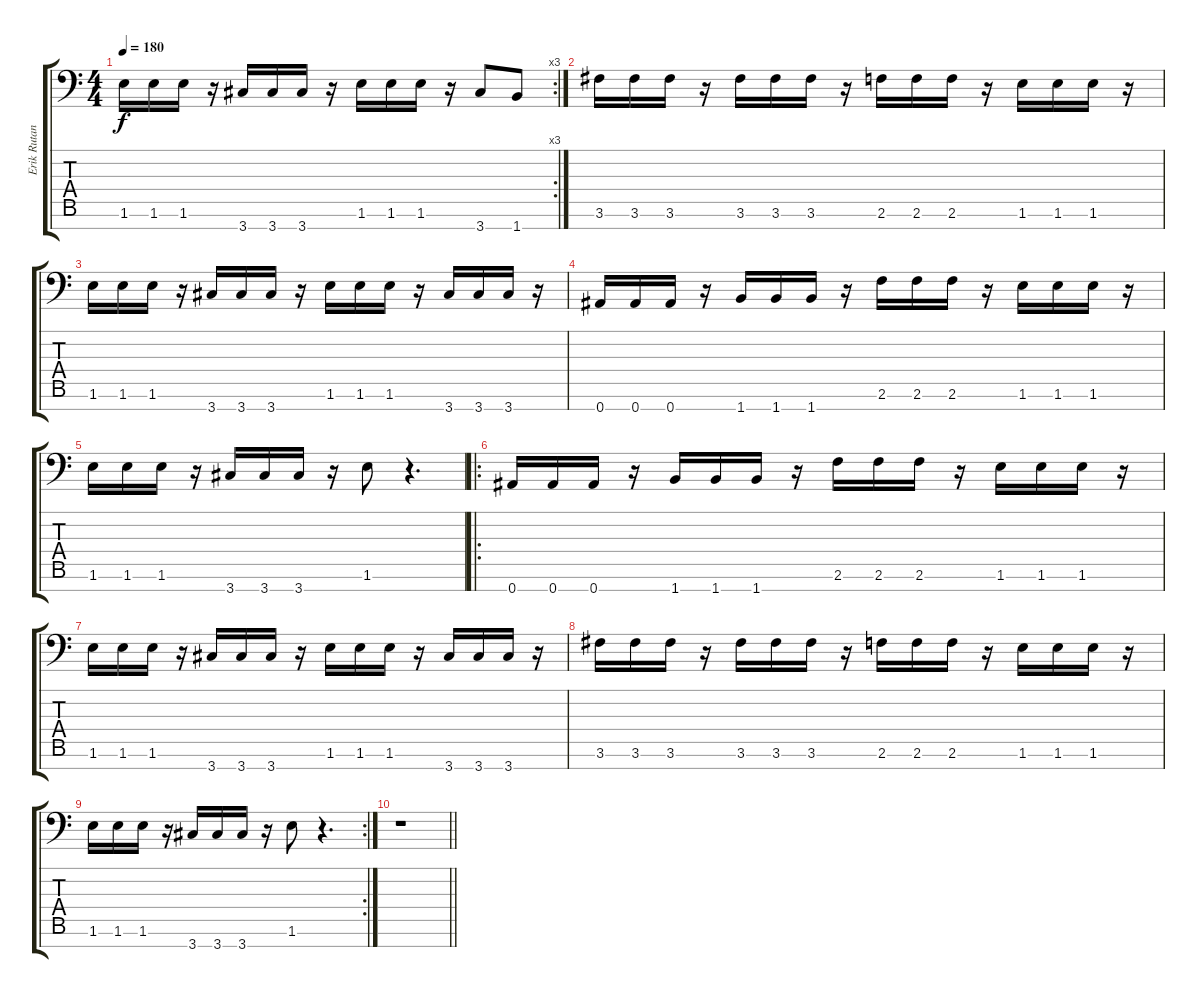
\track ("Erik Rutan" "Erik Rutan") {instrument distortionguitar}
\staff {score tabs}
\tuning (Eb4 Bb3 Gb3 Db3 Ab2 Eb2 Bb1) {hide}
\rc 3
\ts (4 4)
\tempo 180
\clef f4
\ks c
1.6.16{dy f} 1.6.16 1.6.16 r.16 3.7.16 3.7.16 3.7.16 r.16 1.6.16 1.6.16 1.6.16 r.16 3.7.8 1.7.8 |
3.6.16 3.6.16 3.6.16 r.16 3.6.16 3.6.16 3.6.16 r.16 2.6.16 2.6.16 2.6.16 r.16 1.6.16 1.6.16 1.6.16 r.16 |
1.6.16 1.6.16 1.6.16 r.16 3.7.16 3.7.16 3.7.16 r.16 1.6.16 1.6.16 1.6.16 r.16 3.7.16 3.7.16 3.7.16 r.16 |
0.7.16 0.7.16 0.7.16 r.16 1.7.16 1.7.16 1.7.16 r.16 2.6.16 2.6.16 2.6.16 r.16 1.6.16 1.6.16 1.6.16 r.16 |
1.6.16 1.6.16 1.6.16 r.16 3.7.16 3.7.16 3.7.16 r.16 1.6.8 r.4{d} |
\ro
0.7.16 0.7.16 0.7.16 r.16 1.7.16 1.7.16 1.7.16 r.16 2.6.16 2.6.16 2.6.16 r.16 1.6.16 1.6.16 1.6.16 r.16 |
1.6.16 1.6.16 1.6.16 r.16 3.7.16 3.7.16 3.7.16 r.16 1.6.16 1.6.16 1.6.16 r.16 3.7.16 3.7.16 3.7.16 r.16 |
3.6.16 3.6.16 3.6.16 r.16 3.6.16 3.6.16 3.6.16 r.16 2.6.16 2.6.16 2.6.16 r.16 1.6.16 1.6.16 1.6.16 r.16 |
\rc 2
1.6.16 1.6.16 1.6.16 r.16 3.7.16 3.7.16 3.7.16 r.16 1.6.8 r.4{d} |
\barLineRight lightlight
r.1
